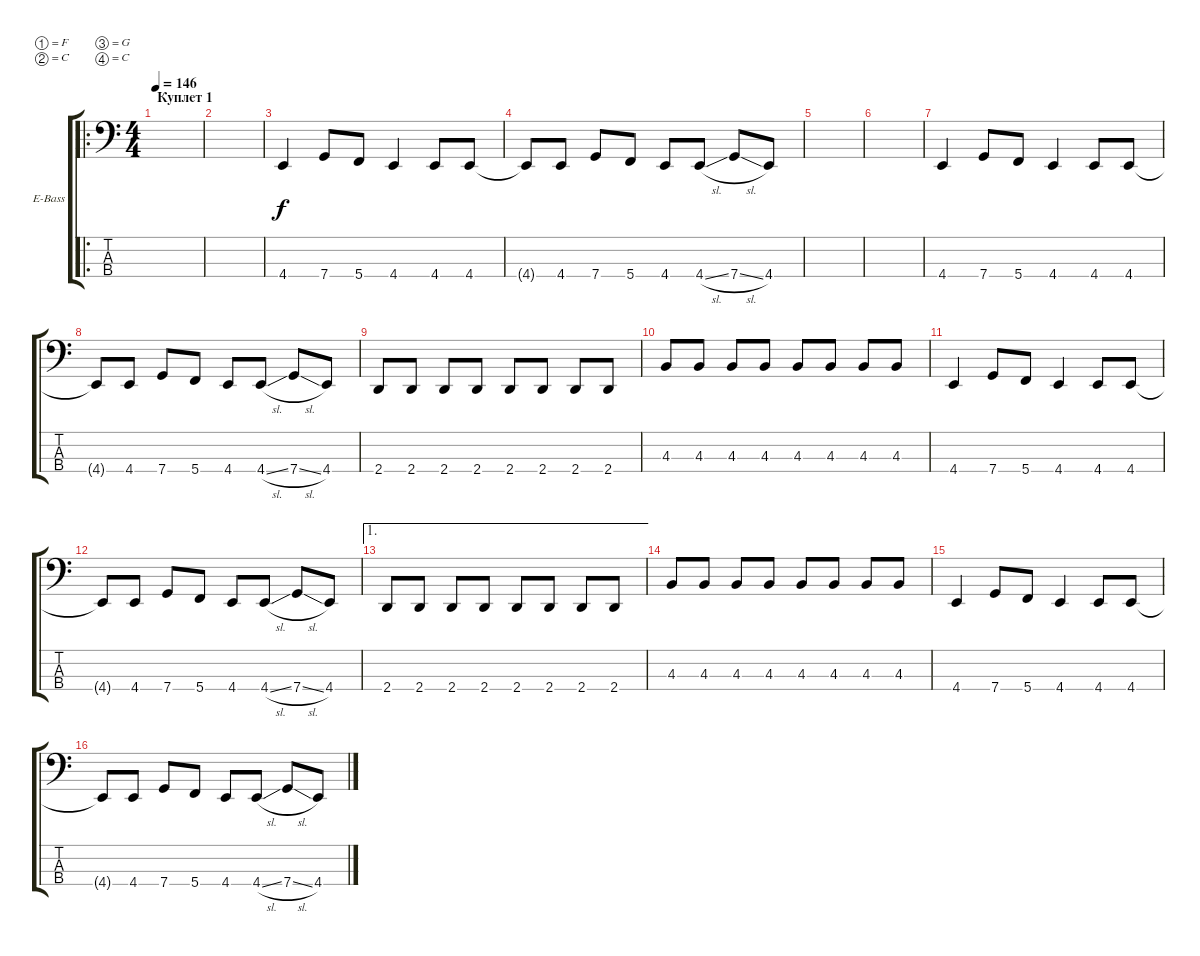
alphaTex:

\defaultSystemsLayout 4
\bracketExtendMode groupsimilarinstruments
\firstSystemTrackNameOrientation horizontal
\otherSystemsTrackNameOrientation horizontal
\track ("Electric Bass" "E-Bass") {instrument electricbassfinger}
\staff {score tabs}
\tuning (F2 C2 G1 C1)
\ro
\ts (4 4)
\section ("" "Куплет 1")
\tempo 146
\clef f4
\scale
0.374359
\ks c
|
\scale
0.312821 |
\scale
0.333333 4.4.4 7.4.8 5.4.8 4.4.4 4.4.8 4.4.8 |
\scale
0.333333 4.4{t}.8 4.4.8 7.4.8 5.4.8 4.4.8 4.4{sl}.8 7.4{sl}.8 4.4.8 |
\scale
0.333333 |
\scale
0.333333 |
\scale
0.333333 4.4.4 7.4.8 5.4.8 4.4.4 4.4.8 4.4.8 |
\scale
0.333333 4.4{t}.8 4.4.8 7.4.8 5.4.8 4.4.8 4.4{sl}.8 7.4{sl}.8 4.4.8 |
\scale
0.333333 2.4.8 2.4.8 2.4.8 2.4.8 2.4.8 2.4.8 2.4.8 2.4.8 |
\scale
0.333333 4.3.8 4.3.8 4.3.8 4.3.8 4.3.8 4.3.8 4.3.8 4.3.8 |
\scale
0.333333 4.4.4 7.4.8 5.4.8 4.4.4 4.4.8 4.4.8 |
\scale
0.333333 4.4{t}.8 4.4.8 7.4.8 5.4.8 4.4.8 4.4{sl}.8 7.4{sl}.8 4.4.8 |
\ae 1
\scale
0.333333 2.4.8 2.4.8 2.4.8 2.4.8 2.4.8 2.4.8 2.4.8 2.4.8 |
\scale
0.333333 4.3.8 4.3.8 4.3.8 4.3.8 4.3.8 4.3.8 4.3.8 4.3.8 |
\scale
0.333333 4.4.4 7.4.8 5.4.8 4.4.4 4.4.8 4.4.8 |
\scale
0.333333 4.4{t}.8 4.4.8 7.4.8 5.4.8 4.4.8 4.4{sl}.8 7.4{sl}.8 4.4.8
